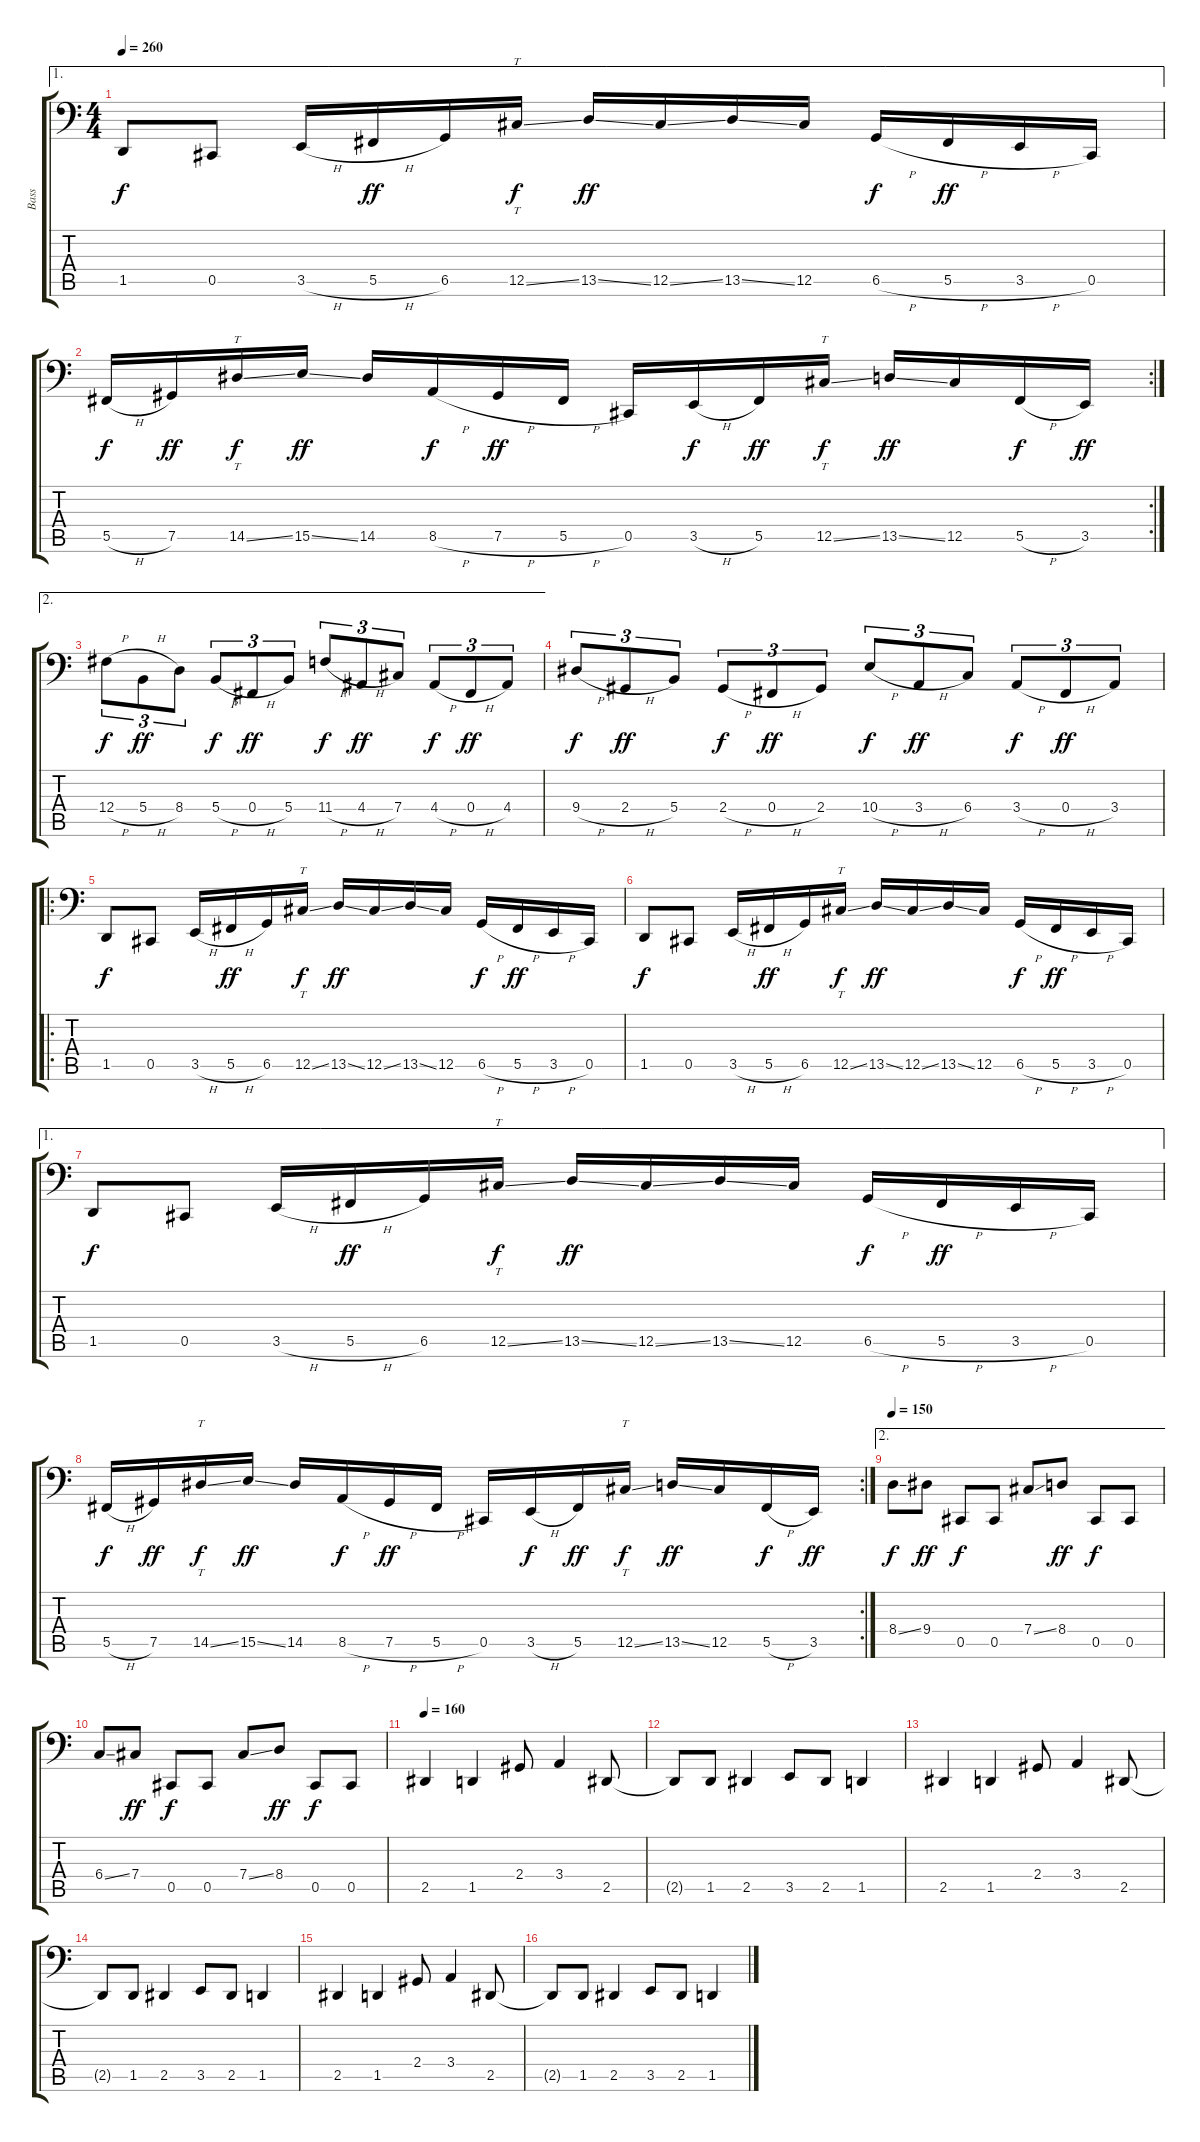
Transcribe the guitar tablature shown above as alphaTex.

\track ("Bass" "Bass") {instrument electricbassfinger}
\staff {score tabs}
\tuning (A2 E2 B1 Gb1 Db1 Ab0) {hide}
\ae 1
\ts (4 4)
\tempo 260
\clef f4
\ks c
1.5.8{dy f} 0.5.8 3.5{h}.16 5.5{h}.16{dy ff} 6.5.16 12.5{ss}.16{tt dy f} 13.5{ss}.16{dy ff} 12.5{ss}.16 13.5{ss}.16 12.5.16 6.5{h}.16{dy f} 5.5{h}.16{dy ff} 3.5{h}.16 0.5.16 |
\rc 2
5.5{h}.16{dy f} 7.5.16{dy ff} 14.5{ss}.16{tt dy f} 15.5{ss}.16{dy ff} 14.5.16 8.5{h}.16{dy f} 7.5{h}.16{dy ff} 5.5{h}.16 0.5.16 3.5{h}.16{dy f} 5.5.16{dy ff} 12.5{ss}.16{tt dy f} 13.5{ss}.16{dy ff} 12.5.16 5.5{h}.16{dy f} 3.5.16{dy ff} |
\ae 2
12.4{h}.8{tu (3 2) dy f} 5.4{h}.8{tu (3 2) dy ff} 8.4.8{tu (3 2)} 5.4{h}.8{tu (3 2) dy f} 0.4{h}.8{tu (3 2) dy ff} 5.4.8{tu (3 2)} 11.4{h}.8{tu (3 2) dy f} 4.4{h}.8{tu (3 2) dy ff} 7.4.8{tu (3 2)} 4.4{h}.8{tu (3 2) dy f} 0.4{h}.8{tu (3 2) dy ff} 4.4.8{tu (3 2)} |
9.4{h}.8{tu (3 2) dy f} 2.4{h}.8{tu (3 2) dy ff} 5.4.8{tu (3 2)} 2.4{h}.8{tu (3 2) dy f} 0.4{h}.8{tu (3 2) dy ff} 2.4.8{tu (3 2)} 10.4{h}.8{tu (3 2) dy f} 3.4{h}.8{tu (3 2) dy ff} 6.4.8{tu (3 2)} 3.4{h}.8{tu (3 2) dy f} 0.4{h}.8{tu (3 2) dy ff} 3.4.8{tu (3 2)} |
\ro
1.5.8{dy f} 0.5.8 3.5{h}.16 5.5{h}.16{dy ff} 6.5.16 12.5{ss}.16{tt dy f} 13.5{ss}.16{dy ff} 12.5{ss}.16 13.5{ss}.16 12.5.16 6.5{h}.16{dy f} 5.5{h}.16{dy ff} 3.5{h}.16 0.5.16 |
1.5.8{dy f} 0.5.8 3.5{h}.16 5.5{h}.16{dy ff} 6.5.16 12.5{ss}.16{tt dy f} 13.5{ss}.16{dy ff} 12.5{ss}.16 13.5{ss}.16 12.5.16 6.5{h}.16{dy f} 5.5{h}.16{dy ff} 3.5{h}.16 0.5.16 |
\ae 1
1.5.8{dy f} 0.5.8 3.5{h}.16 5.5{h}.16{dy ff} 6.5.16 12.5{ss}.16{tt dy f} 13.5{ss}.16{dy ff} 12.5{ss}.16 13.5{ss}.16 12.5.16 6.5{h}.16{dy f} 5.5{h}.16{dy ff} 3.5{h}.16 0.5.16 |
\rc 2
5.5{h}.16{dy f} 7.5.16{dy ff} 14.5{ss}.16{tt dy f} 15.5{ss}.16{dy ff} 14.5.16 8.5{h}.16{dy f} 7.5{h}.16{dy ff} 5.5{h}.16 0.5.16 3.5{h}.16{dy f} 5.5.16{dy ff} 12.5{ss}.16{tt dy f} 13.5{ss}.16{dy ff} 12.5.16 5.5{h}.16{dy f} 3.5.16{dy ff} |
\ae 2
\tempo 150
8.4{ss}.8{dy f} 9.4.8{dy ff} 0.5.8{dy f} 0.5.8 7.4{ss}.8 8.4.8{dy ff} 0.5.8{dy f} 0.5.8 |
6.4{ss}.8 7.4.8{dy ff} 0.5.8{dy f} 0.5.8 7.4{ss}.8 8.4.8{dy ff} 0.5.8{dy f} 0.5.8 |
\tempo 160
2.5.4 1.5.4 2.4.8 3.4.4 2.5.8 |
2.5{t}.8 1.5.8 2.5.4 3.5.8 2.5.8 1.5.4 |
2.5.4 1.5.4 2.4.8 3.4.4 2.5.8 |
2.5{t}.8 1.5.8 2.5.4 3.5.8 2.5.8 1.5.4 |
2.5.4 1.5.4 2.4.8 3.4.4 2.5.8 |
2.5{t}.8 1.5.8 2.5.4 3.5.8 2.5.8 1.5.4
